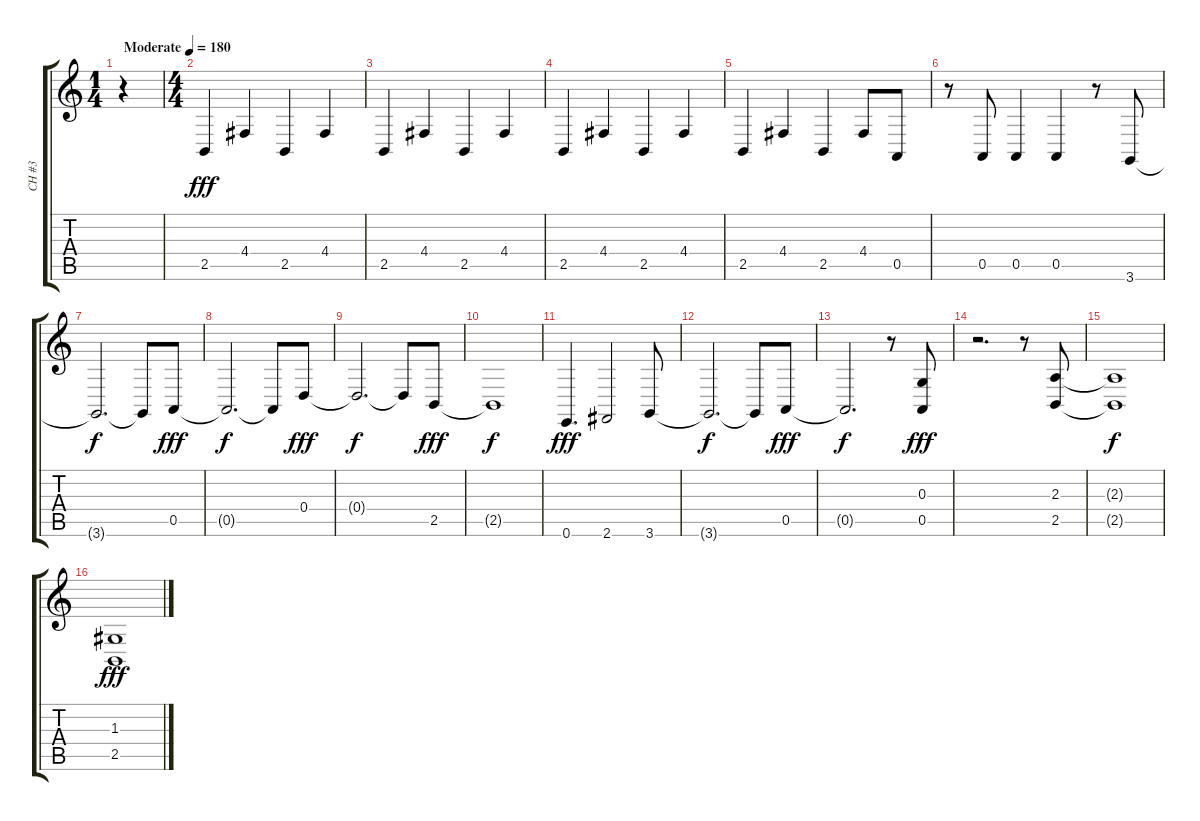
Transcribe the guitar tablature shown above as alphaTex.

\track ("CH #3" "CH #3") {instrument vibraphone}
\staff {score tabs}
\tuning (E4 B3 G3 D3 A2 E2) {hide}
\ts (1 4)
\tempo (180 "Moderate")
\clef g2
\ks c
r.4{dy fff instrument vibraphone} |
\ts (4 4)
2.5.4{balance 8} 4.4.4 2.5.4 4.4.4 |
2.5.4 4.4.4 2.5.4 4.4.4 |
2.5.4 4.4.4 2.5.4 4.4.4 |
2.5.4 4.4.4 2.5.4 4.4.8 0.5.8 |
r.8 0.5.8 0.5.4 0.5.4 r.8 3.6.8 |
3.6{t}.2{d dy f} 3.6{t}.8 0.5.8{dy fff} |
0.5{t}.2{d dy f} 0.5{t}.8 0.4.8{dy fff} |
0.4{t}.2{d dy f} 0.4{t}.8 2.5.8{dy fff} |
2.5{t}.1{dy f} |
0.6.4{d dy fff} 2.6.2 3.6.8 |
3.6{t}.2{d dy f} 3.6{t}.8 0.5.8{dy fff} |
0.5{t}.2{d dy f} r.8 (0.3 0.5).8{dy fff} |
r.2{d} r.8 (2.3 2.5).8 |
(2.3{t} 2.5{t}).1{dy f} |
(1.3 2.5).1{dy fff}
